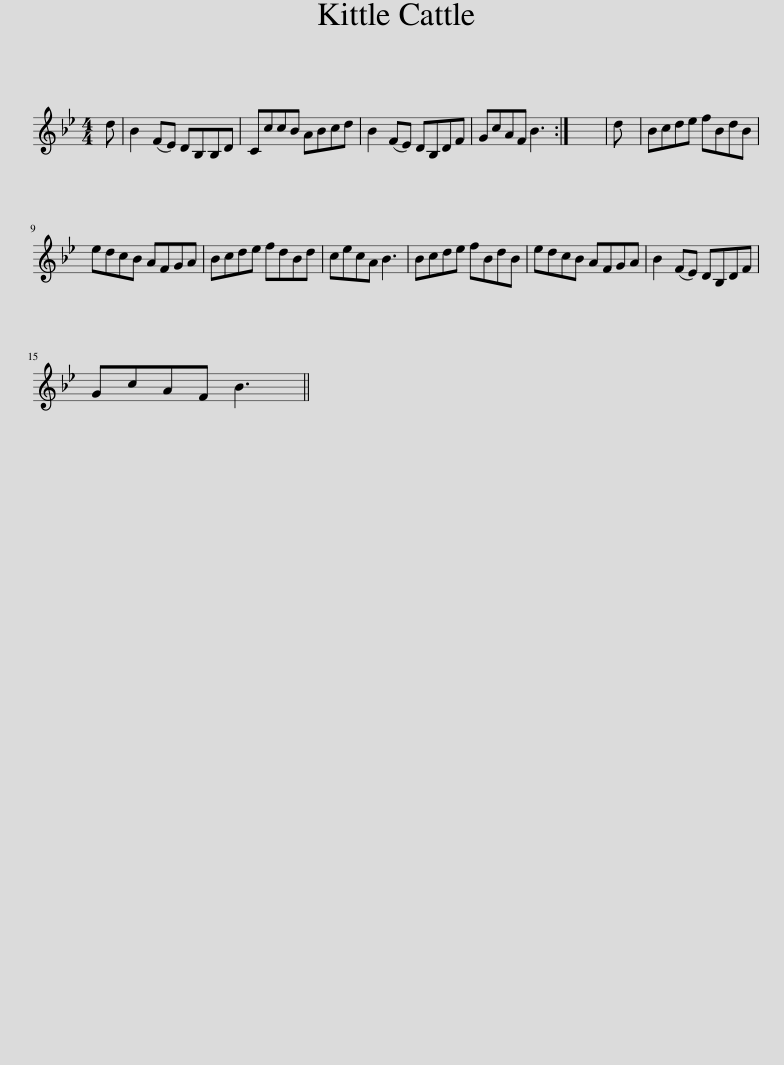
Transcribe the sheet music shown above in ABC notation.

X:1
L:1/8
M:4/4
I:linebreak $
K:Bb
V:1 treble
V:1
 d | B2 (FE) DB,B,D | CccB ABcd | B2 (FE) DB,DF | GcAF B3 :| %5
 x8 | d | Bcde fBdB |$ edcB AFGA | Bcde fdBd | %10
 cecA B3 | Bcde fBdB | edcB AFGA | B2 (FE) DB,DF |$ GcAF B3 || %15
